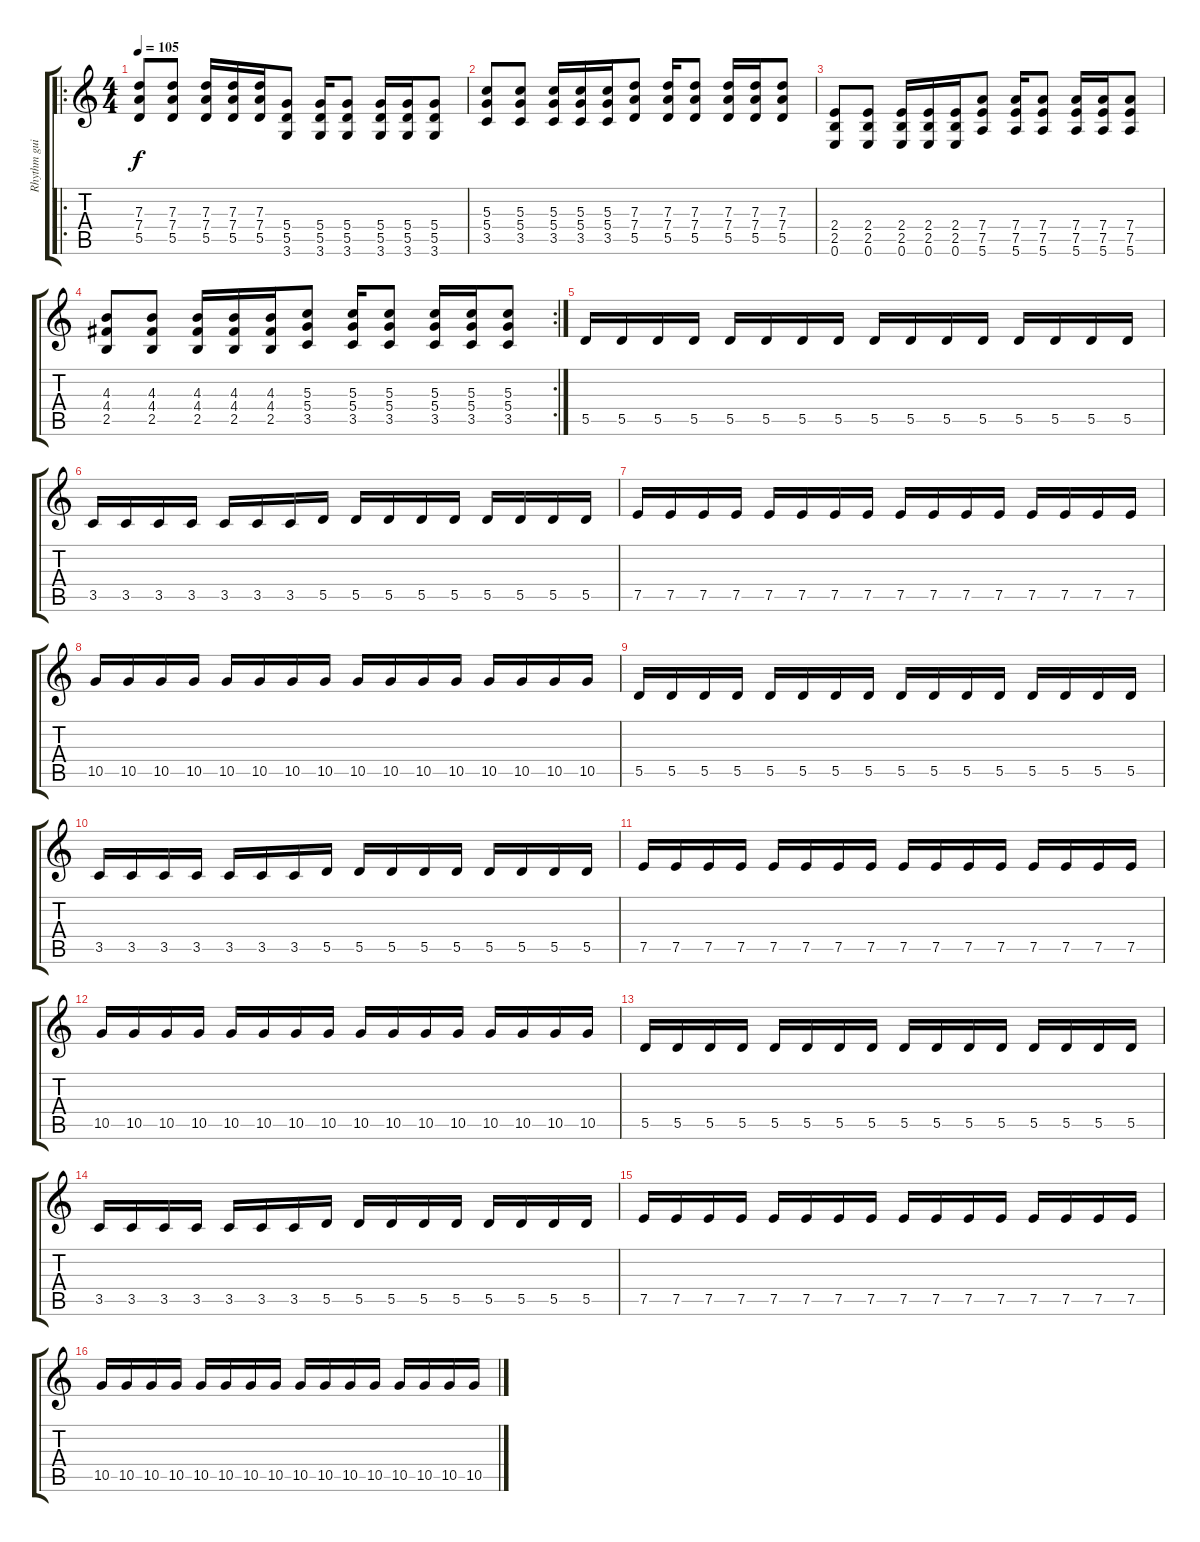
\track ("Rhythm guitar" "Rhythm gui") {instrument distortionguitar}
\staff {score tabs}
\tuning (E4 B3 G3 D3 A2 E2) {hide}
\ro
\ts (4 4)
\tempo 105
\clef g2
\ks c
(7.3 7.4 5.5).8{dy f instrument distortionguitar} (7.3 7.4 5.5).8 (7.3 7.4 5.5).16 (7.3 7.4 5.5).16 (7.3 7.4 5.5).16 (5.4 5.5 3.6).8 (5.4 5.5 3.6).16 (5.4 5.5 3.6).8 (5.4 5.5 3.6).16 (5.4 5.5 3.6).16 (5.4 5.5 3.6).8 |
(5.3 5.4 3.5).8 (5.3 5.4 3.5).8 (5.3 5.4 3.5).16 (5.3 5.4 3.5).16 (5.3 5.4 3.5).16 (7.3 7.4 5.5).8 (7.3 7.4 5.5).16 (7.3 7.4 5.5).8 (7.3 7.4 5.5).16 (7.3 7.4 5.5).16 (7.3 7.4 5.5).8 |
(2.4 2.5 0.6).8 (2.4 2.5 0.6).8 (2.4 2.5 0.6).16 (2.4 2.5 0.6).16 (2.4 2.5 0.6).16 (7.4 7.5 5.6).8 (7.4 7.5 5.6).16 (7.4 7.5 5.6).8 (7.4 7.5 5.6).16 (7.4 7.5 5.6).16 (7.4 7.5 5.6).8 |
\rc 2
(4.3 4.4 2.5).8 (4.3 4.4 2.5).8 (4.3 4.4 2.5).16 (4.3 4.4 2.5).16 (4.3 4.4 2.5).16 (5.3 5.4 3.5).8 (5.3 5.4 3.5).16 (5.3 5.4 3.5).8 (5.3 5.4 3.5).16 (5.3 5.4 3.5).16 (5.3 5.4 3.5).8 |
5.5.16 5.5.16 5.5.16 5.5.16 5.5.16 5.5.16 5.5.16 5.5.16 5.5.16 5.5.16 5.5.16 5.5.16 5.5.16 5.5.16 5.5.16 5.5.16 |
3.5.16 3.5.16 3.5.16 3.5.16 3.5.16 3.5.16 3.5.16 5.5.16 5.5.16 5.5.16 5.5.16 5.5.16 5.5.16 5.5.16 5.5.16 5.5.16 |
7.5.16 7.5.16 7.5.16 7.5.16 7.5.16 7.5.16 7.5.16 7.5.16 7.5.16 7.5.16 7.5.16 7.5.16 7.5.16 7.5.16 7.5.16 7.5.16 |
10.5.16 10.5.16 10.5.16 10.5.16 10.5.16 10.5.16 10.5.16 10.5.16 10.5.16 10.5.16 10.5.16 10.5.16 10.5.16 10.5.16 10.5.16 10.5.16 |
5.5.16 5.5.16 5.5.16 5.5.16 5.5.16 5.5.16 5.5.16 5.5.16 5.5.16 5.5.16 5.5.16 5.5.16 5.5.16 5.5.16 5.5.16 5.5.16 |
3.5.16 3.5.16 3.5.16 3.5.16 3.5.16 3.5.16 3.5.16 5.5.16 5.5.16 5.5.16 5.5.16 5.5.16 5.5.16 5.5.16 5.5.16 5.5.16 |
7.5.16 7.5.16 7.5.16 7.5.16 7.5.16 7.5.16 7.5.16 7.5.16 7.5.16 7.5.16 7.5.16 7.5.16 7.5.16 7.5.16 7.5.16 7.5.16 |
10.5.16 10.5.16 10.5.16 10.5.16 10.5.16 10.5.16 10.5.16 10.5.16 10.5.16 10.5.16 10.5.16 10.5.16 10.5.16 10.5.16 10.5.16 10.5.16 |
5.5.16 5.5.16 5.5.16 5.5.16 5.5.16 5.5.16 5.5.16 5.5.16 5.5.16 5.5.16 5.5.16 5.5.16 5.5.16 5.5.16 5.5.16 5.5.16 |
3.5.16 3.5.16 3.5.16 3.5.16 3.5.16 3.5.16 3.5.16 5.5.16 5.5.16 5.5.16 5.5.16 5.5.16 5.5.16 5.5.16 5.5.16 5.5.16 |
7.5.16 7.5.16 7.5.16 7.5.16 7.5.16 7.5.16 7.5.16 7.5.16 7.5.16 7.5.16 7.5.16 7.5.16 7.5.16 7.5.16 7.5.16 7.5.16 |
10.5.16 10.5.16 10.5.16 10.5.16 10.5.16 10.5.16 10.5.16 10.5.16 10.5.16 10.5.16 10.5.16 10.5.16 10.5.16 10.5.16 10.5.16 10.5.16
